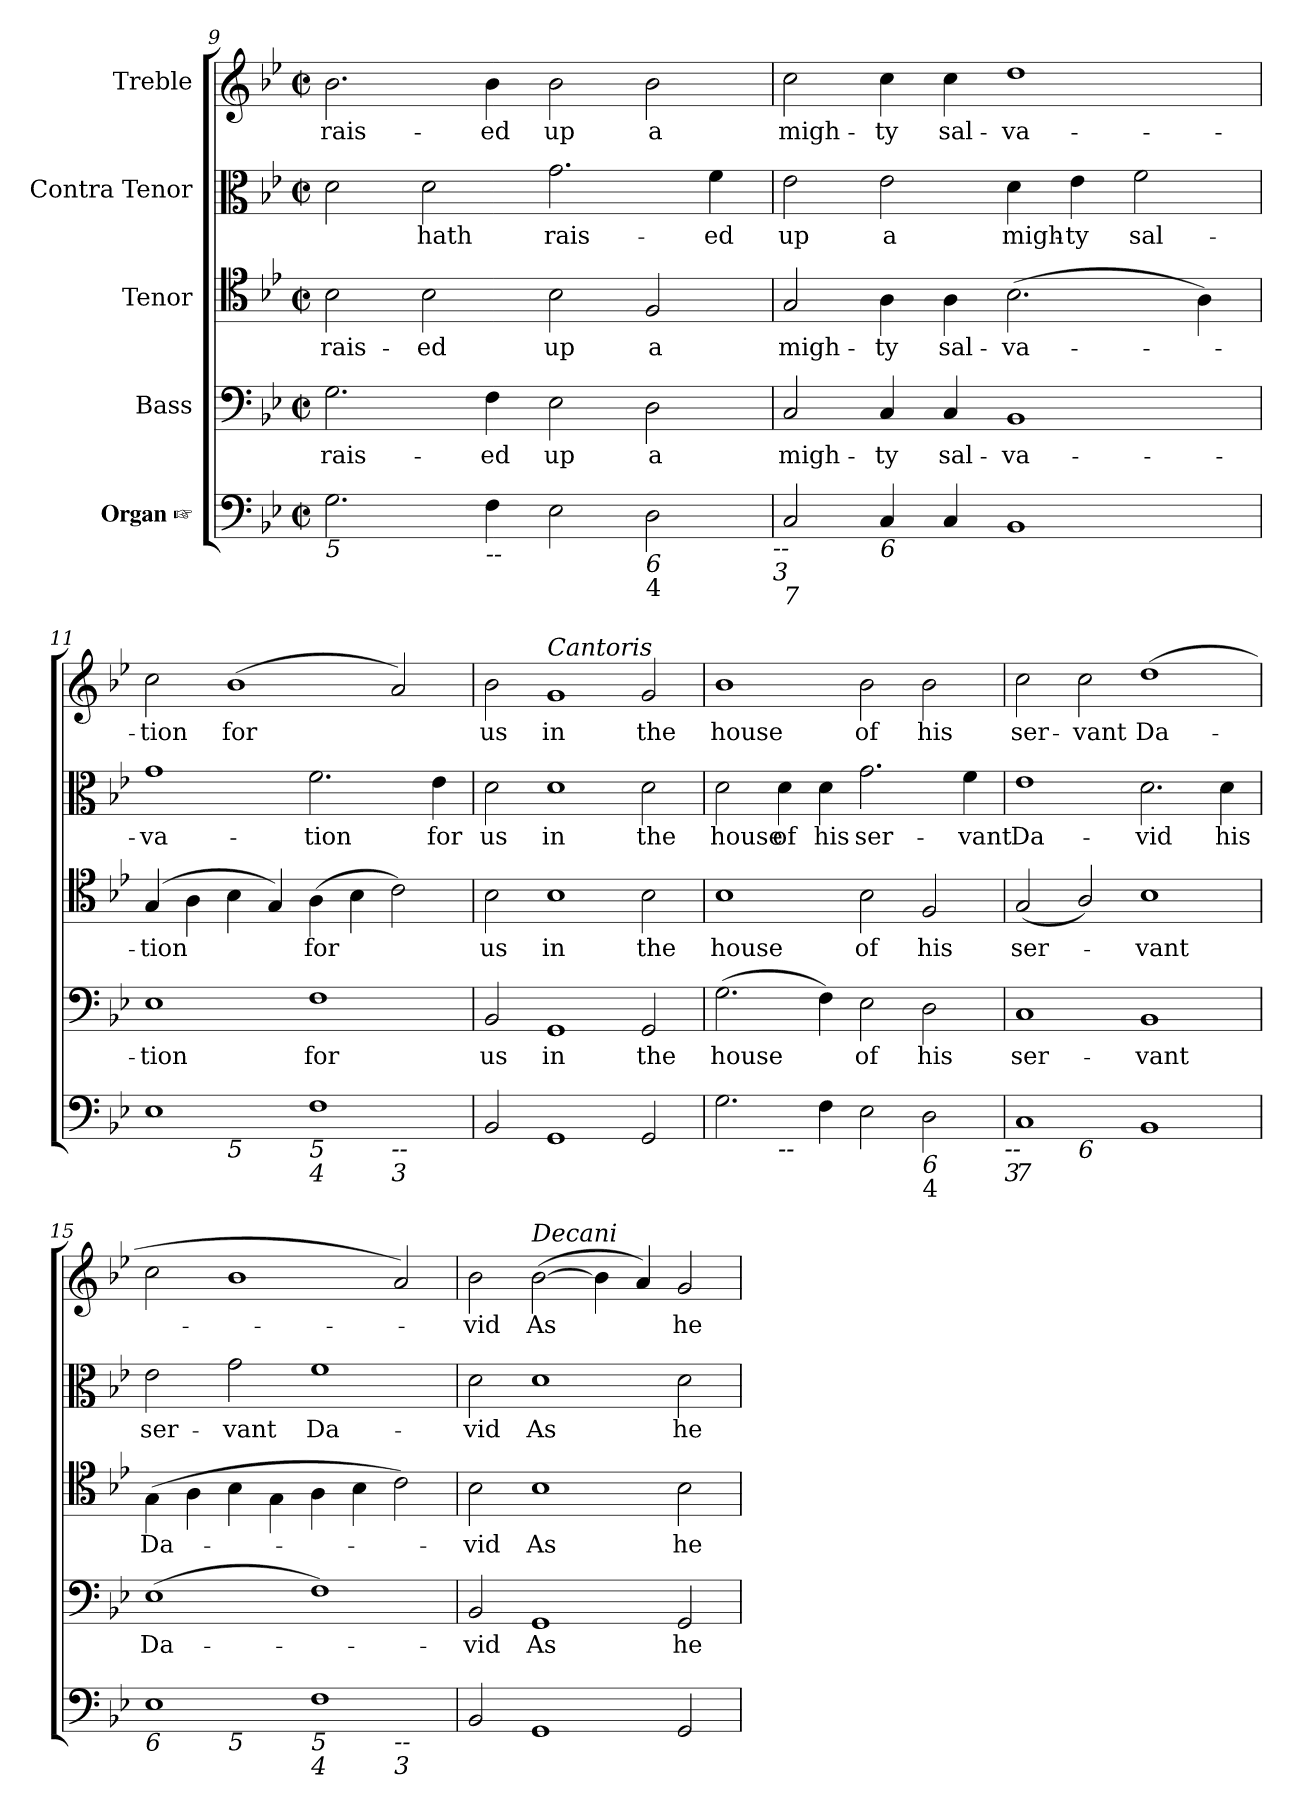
**kern	**kern	**text	**kern	**text	**kern	**text	**kern	**text
*part5	*part4	*part4	*part3	*part3	*part2	*part2	*part1	*part1
*staff5	*staff4	*staff4	*staff3	*staff3	*staff2	*staff2	*staff1	*staff1
*I"Organ     ☞	*I"Bass	*	*I"Tenor	*	*I"Contra Tenor	*	*I"Treble	*
!!LO:PB:g=z
*clefF4	*clefF4	*	*clefC4	*	*clefC3	*	*clefG2	*
*k[b-e-]	*k[b-e-]	*	*k[b-e-]	*	*k[b-e-]	*	*k[b-e-]	*
*g:	*g:	*	*g:	*	*g:	*	*g:	*
*M2/2	*M2/2	*	*M2/2	*	*M2/2	*	*M2/2	*
*met(c|)	*met(c|)	*	*met(c|)	*	*met(c|)	*	*met(c|)	*
=9	=9	=9	=9	=9	=9	=9	=9	=9
!LO:TX:b:i:t=5	!	!	!	!	!	!	!	!
!	!	!LO:LY:b	!	!LO:LY:b	!	!	!	!LO:LY:b
2.G\	2.G\	rais-	2B-\	rais-	2d\	.	2.b-\	rais-
!	!	!	!	!LO:LY:b	!	!LO:LY:b	!	!
.	.	.	2B-\	-ed	2d\	hath	.	.
!LO:TX:b:i:t=--	!	!	!	!	!	!	!	!
!	!	!LO:LY:b	!	!	!	!	!	!LO:LY:b
4F\	4F\	-ed	.	.	.	.	4b-\	-ed
!	!	!LO:LY:b	!	!LO:LY:b	!	!LO:LY:b	!	!LO:LY:b
2E-\	2E-\	up	2B-\	up	2.g\	rais-	2b-\	up
!LO:TX:b:i:t=6	!	!	!	!	!	!	!	!
!LO:TX:b:t=4	!	!	!	!	!	!	!	!
!	!	!LO:LY:b	!	!LO:LY:b	!	!	!	!LO:LY:b
2D\	2D\	a	2F/	a	.	.	2b-\	a
!	!	!	!	!	!	!LO:LY:b	!	!
.	.	.	.	.	4f\	-ed	.	.
!LO:TX:b:i:t=--	!	!	!	!	!	!	!	!
!LO:TX:b:i:t=3	!	!	!	!	!	!	!	!
=10	=10	=10	=10	=10	=10	=10	=10	=10
!LO:TX:b:i:t=7	!	!	!	!	!	!	!	!
!	!	!LO:LY:b	!	!LO:LY:b	!	!LO:LY:b	!	!LO:LY:b
2C/	2C/	migh-	2G/	migh-	2e-\	up	2cc\	migh-
!LO:TX:b:i:t=6	!	!	!	!	!	!	!	!
!	!	!LO:LY:b	!	!LO:LY:b	!	!LO:LY:b	!	!LO:LY:b
4C/	4C/	-ty	4A\	-ty	2e-\	a	4cc\	-ty
!	!	!LO:LY:b	!	!LO:LY:b	!	!	!	!LO:LY:b
4C/	4C/	sal-	4A\	sal-	.	.	4cc\	sal-
!	!	!LO:LY:b	!	!LO:LY:b	!	!LO:LY:b	!	!LO:LY:b
1BB-	1BB-	-va-	(>2.B-\	-va-	4d\	migh-	1dd	-va-
!	!	!	!	!	!	!LO:LY:b	!	!
.	.	.	.	.	4e-\	-ty	.	.
!	!	!	!	!	!	!LO:LY:b	!	!
.	.	.	.	.	2f\	sal-	.	.
.	.	.	4A\)	.	.	.	.	.
=11	=11	=11	=11	=11	=11	=11	=11	=11
!LO:TX:b:i:t=6	!	!	!	!	!	!	!	!
!	!	!LO:LY:b	!	!LO:LY:b	!	!LO:LY:b	!	!LO:LY:b
*^	*	*	*	*	*	*	*	*
*	*^	*	*	*	*	*	*	*	*
1E-	2ryy	1.ryy	1E-	-tion	(4G/	-tion	1g	-va-	2cc\	-tion
.	.	.	.	.	4A\	.	.	.	.	.
!	!LO:TX:b:i:t=5	!	!	!	!	!	!	!	!	!
!	!	!	!	!	!	!	!	!	!	!LO:LY:b
.	1.ryy	.	.	.	4B-\	.	.	.	(<1b-	for
.	.	.	.	.	4G/)	.	.	.	.	.
!LO:TX:b:i:t=5	!	!	!	!	!	!	!	!	!	!
!LO:TX:b:i:t=4	!	!	!	!	!	!	!	!	!	!
!	!	!	!	!LO:LY:b	!	!LO:LY:b	!	!LO:LY:b	!	!
1F	.	.	1F	for	(>4A\	for	2.f\	-tion	.	.
.	.	.	.	.	4B-\	.	.	.	.	.
!	!	!LO:TX:b:i:t=--	!	!	!	!	!	!	!	!
!	!	!LO:TX:b:i:t=3	!	!	!	!	!	!	!	!
.	.	2ryy	.	.	2c\)	.	.	.	2a/)	.
!	!	!	!	!	!	!	!	!LO:LY:b	!	!
.	.	.	.	.	.	.	4e-\	for	.	.
=12	=12	=12	=12	=12	=12	=12	=12	=12	=12	=12
!	!	!	!	!LO:LY:b	!	!LO:LY:b	!	!LO:LY:b	!	!LO:LY:b
*v	*v	*v	*	*	*	*	*	*	*	*
2BB-/	2BB-/	us	2B-\	us	2d\	us	2b-\	us
!	!	!	!	!	!	!	!LO:TX:a:i:t=Cantoris	!
!	!	!LO:LY:b	!	!LO:LY:b	!	!LO:LY:b	!	!LO:LY:b
1GG	1GG	in	1B-	in	1d	in	1g	in
!	!	!LO:LY:b	!	!LO:LY:b	!	!LO:LY:b	!	!LO:LY:b
2GG/	2GG/	the	2B-\	the	2d\	the	2g/	the
!!LO:LB:g=z
=13	=13	=13	=13	=13	=13	=13	=13	=13
!LO:TX:b:i:t=3	!	!	!	!	!	!	!	!
!	!	!LO:LY:b	!	!LO:LY:b	!	!LO:LY:b	!	!LO:LY:b
*^	*	*	*	*	*	*	*	*
2.G\	2ryy	(>2.G\	house	1B-	house	2d\	house	1b-	house
!	!LO:TX:b:i:t=--	!	!	!	!	!	!	!	!
!	!	!	!	!	!	!	!LO:LY:b	!	!
.	1.ryy	.	.	.	.	4d\	of	.	.
!	!	!	!	!	!	!	!LO:LY:b	!	!
4F\	.	4F\)	.	.	.	4d\	his	.	.
!	!	!	!LO:LY:b	!	!LO:LY:b	!	!LO:LY:b	!	!LO:LY:b
2E-\	.	2E-\	of	2B-\	of	2.g\	ser-	2b-\	of
!LO:TX:b:i:t=6	!	!	!	!	!	!	!	!	!
!LO:TX:b:t=4	!	!	!	!	!	!	!	!	!
!	!	!	!LO:LY:b	!	!LO:LY:b	!	!	!	!LO:LY:b
2D\	.	2D\	his	2F/	his	.	.	2b-\	his
!	!	!	!	!	!	!	!LO:LY:b	!	!
.	.	.	.	.	.	4f\	-vant	.	.
!LO:TX:b:i:t=--	!	!	!	!	!	!	!	!	!
!LO:TX:b:i:t=3	!	!	!	!	!	!	!	!	!
=14	=14	=14	=14	=14	=14	=14	=14	=14	=14
!LO:TX:b:i:t=7	!	!	!	!	!	!	!	!	!
!	!	!	!LO:LY:b	!	!LO:LY:b	!	!LO:LY:b	!	!LO:LY:b
1C	2ryy	1C	ser-	(<2G/	ser-	1e-	Da-	2cc\	ser-
!	!LO:TX:b:i:t=6	!	!	!	!	!	!	!	!
!	!	!	!	!	!	!	!	!	!LO:LY:b
.	1.ryy	.	.	2A/)	.	.	.	2cc\	-vant
!	!	!	!LO:LY:b	!	!LO:LY:b	!	!LO:LY:b	!	!LO:LY:b
1BB-	.	1BB-	-vant	1B-	-vant	2.d\	-vid	(>1dd	Da-
!	!	!	!	!	!	!	!LO:LY:b	!	!
.	.	.	.	.	.	4d\	his	.	.
=15	=15	=15	=15	=15	=15	=15	=15	=15	=15
!LO:TX:b:i:t=6	!	!	!	!	!	!	!	!	!
!	!	!	!LO:LY:b	!	!LO:LY:b	!	!LO:LY:b	!	!
*	*^	*	*	*	*	*	*	*	*
1E-	2ryy	1.ryy	(>1E-	Da-	(>4G\	Da-	2e-\	ser-	2cc\	.
.	.	.	.	.	4A\	.	.	.	.	.
!	!LO:TX:b:i:t=5	!	!	!	!	!	!	!	!	!
!	!	!	!	!	!	!	!	!LO:LY:b	!	!
.	1.ryy	.	.	.	4B-\	.	2g\	-vant	1b-	.
.	.	.	.	.	4G\	.	.	.	.	.
!LO:TX:b:i:t=5	!	!	!	!	!	!	!	!	!	!
!LO:TX:b:i:t=4	!	!	!	!	!	!	!	!	!	!
!	!	!	!	!	!	!	!	!LO:LY:b	!	!
1F	.	.	1F)	.	4A\	.	1f	Da-	.	.
.	.	.	.	.	4B-\	.	.	.	.	.
!	!	!LO:TX:b:i:t=--	!	!	!	!	!	!	!	!
!	!	!LO:TX:b:i:t=3	!	!	!	!	!	!	!	!
.	.	2ryy	.	.	2c\)	.	.	.	2a/)	.
=16	=16	=16	=16	=16	=16	=16	=16	=16	=16	=16
!	!	!	!	!LO:LY:b	!	!LO:LY:b	!	!LO:LY:b	!	!LO:LY:b
*v	*v	*v	*	*	*	*	*	*	*	*
2BB-/	2BB-/	-vid	2B-\	-vid	2d\	-vid	2b-\	-vid
!	!	!	!	!	!	!	!LO:TX:a:i:t=Decani	!
!	!	!LO:LY:b	!	!LO:LY:b	!	!LO:LY:b	!	!LO:LY:b
1GG	1GG	As	1B-	As	1d	As	(>[2b-\	As
.	.	.	.	.	.	.	4b-\]	.
.	.	.	.	.	.	.	4a/)	.
!	!	!LO:LY:b	!	!LO:LY:b	!	!LO:LY:b	!	!LO:LY:b
2GG/	2GG/	he	2B-\	he	2d\	he	2g/	he
=	=	=	=	=	=	=	=	=
*-	*-	*-	*-	*-	*-	*-	*-	*-
